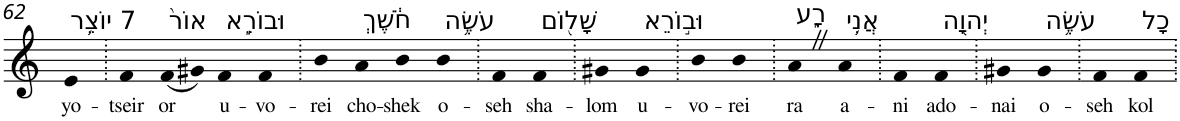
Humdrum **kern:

**kern	**text
*part1	*part1
*staff1	*staff1
*I"Piano	*
*I'Pno	*
!!LO:PB:g=z
*clefG2	*
*k[]	*
=62	=62
!LO:TX:a:t=7 יוֹצֵ֥ר	!
!	!LO:LY:b
4e	yo-
=63.	=63.
!	!LO:LY:b
4f	-tseir
!LO:TX:a:t=אוֹר֙	!
!	!LO:LY:b
(8f	or
8g#X)	.
!LO:TX:a:t=וּבוֹרֵ֣א	!
!	!LO:LY:b
4f	u-
!	!LO:LY:b
4f	-vo-
=64.	=64.
!	!LO:LY:b
4b	-rei
!LO:TX:a:t=חֹ֔שֶׁךְ	!
!	!LO:LY:b
4a	cho-
!	!LO:LY:b
4b	-shek
!LO:TX:a:t=עֹשֶׂ֥ה	!
!	!LO:LY:b
4b	o-
=65.	=65.
!	!LO:LY:b
4f	-seh
!LO:TX:a:t=שָׁל֖וֹם	!
!	!LO:LY:b
4f	sha-
=66.	=66.
!	!LO:LY:b
4g#X	-lom
!LO:TX:a:t=וּב֣וֹרֵא	!
!	!LO:LY:b
4g#	u-
=67.	=67.
!	!LO:LY:b
4b	-vo-
!	!LO:LY:b
4b	-rei
=68.	=68.
!LO:TX:a:t=רָ֑ע	!
!	!LO:LY:b
4aZ	ra
!LO:TX:a:t=אֲנִ֥י	!
!	!LO:LY:b
4a	a-
=69.	=69.
!	!LO:LY:b
4f	-ni
!LO:TX:a:t=יְהוָ֖ה	!
!	!LO:LY:b
4f	ado-
=70.	=70.
!	!LO:LY:b
4g#X	-nai
!LO:TX:a:t=עֹשֶׂ֥ה	!
!	!LO:LY:b
4g#	o-
=71.	=71.
!	!LO:LY:b
4f	-seh
!LO:TX:a:t=כָל	!
!	!LO:LY:b
4f	kol
=.	=.
*-	*-
